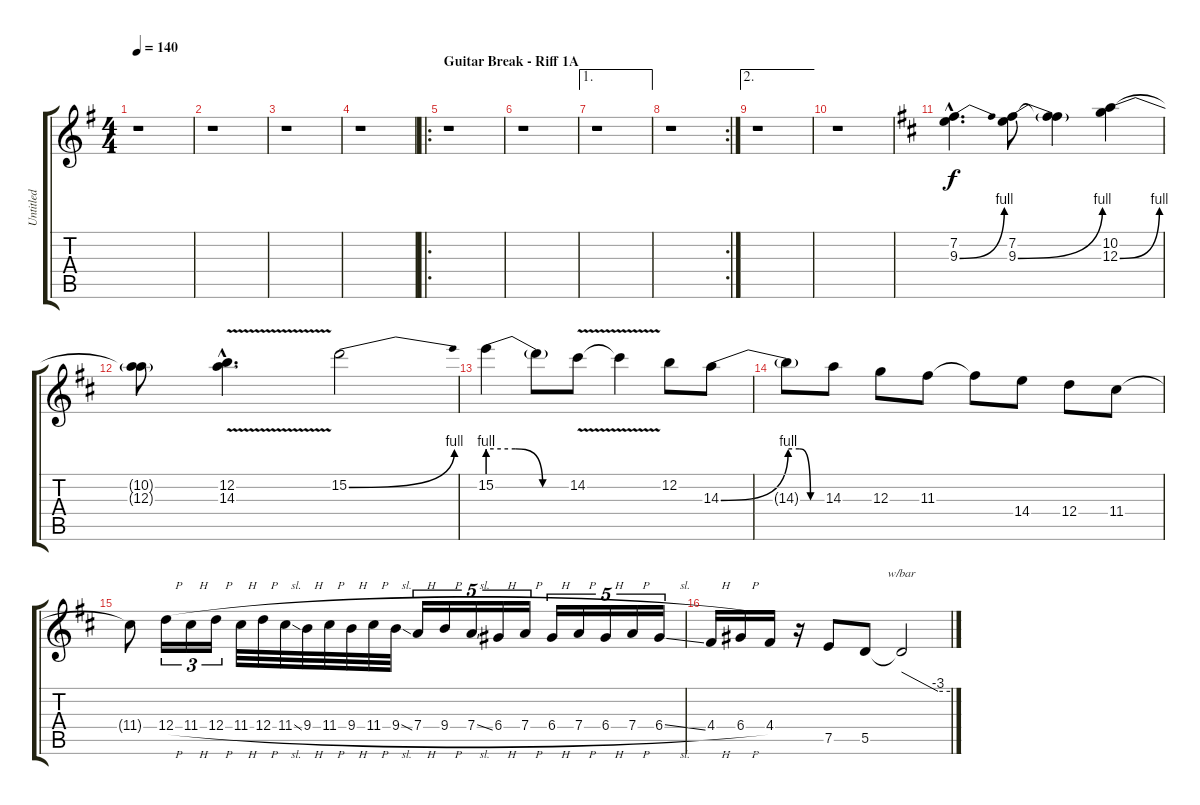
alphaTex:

\track ("Untitled" "Untitled") {instrument distortionguitar}
\staff {score tabs}
\tuning (E4 B3 G3 D3 A2 E2) {hide}
\ts (4 4)
\tempo 140
\clef g2
\ks g
r.1{dy f} |
r.1 |
r.1 |
r.1 |
\ro
\section ("" "Guitar Break - Riff 1A")
r.1 |
r.1 |
\ae 1
r.1 |
\rc 2
r.1 |
\ae 2
r.1 |
r.1 |
\ks d
(7.2{hac} 9.3{be (bend 0 0 60 4) hac}).4{d} (7.2 9.3{be (bend 0 0 60 4)}).8 (7.2{t} 9.3{t}).4 (10.2 12.3{be (bend 0 0 60 4)}).4 |
(10.2{t} 12.3{t}).8 (12.2{v hac} 14.3{v hac}).4{d} 15.2{be (bend 0 0 60 4)}.2 |
15.2{be (custom 0 4 20 4 40 0 60 0)}.4 15.2{t}.8 14.2{v}.8 14.2{v t}.4 12.2.8 14.3{be (bend 0 0 60 4)}.8 |
14.3{be (custom 0 4 20 4 40 0 60 0) t}.8 14.3.8 12.3.8 11.3.8 11.3{t}.8 14.4.8 12.4.8 11.4.8 |
11.4{t}.8 12.4{h}.16{tu (3 2)} 11.4{h}.16{tu (3 2)} 12.4{h}.16{tu (3 2)} 11.4{h}.32 12.4{h}.32 11.4{sl}.32 9.4{h}.32 11.4{h}.32 9.4{h}.32 11.4{h}.32 9.4{sl}.32 7.4{h}.16{tu (5 4)} 9.4{h}.16{tu (5 4)} 7.4{sl}.16{tu (5 4)} 6.4{h}.16{tu (5 4)} 7.4{h}.16{tu (5 4)} 6.4{h}.16{tu (5 4)} 7.4{h}.16{tu (5 4)} 6.4{h}.16{tu (5 4)} 7.4{h}.16{tu (5 4)} 6.4{sl}.16{tu (5 4)} |
4.4{h}.16 6.4{h}.16 4.4.16 r.16 7.5.8 5.5.8 5.5{t}.2{tbe (custom default 0 0 45 -12 60 -12)}
